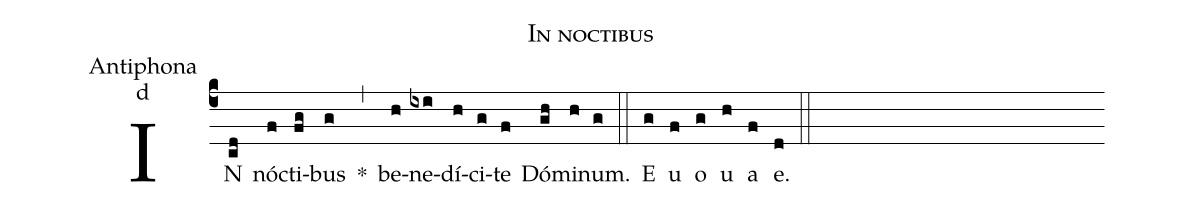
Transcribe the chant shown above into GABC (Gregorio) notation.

name:In noctibus;
office-part:Antiphona;
mode:d;
%%
(c4) IN(cd) nóc(f)ti(fg)bus(g) *(,) be(h)ne(ixi)dí(h)ci(g)te(f) Dó(gh)mi(h)num.(g) (::) E(g) u(f) o(g) u(h) a(f) e.(d) (::)
